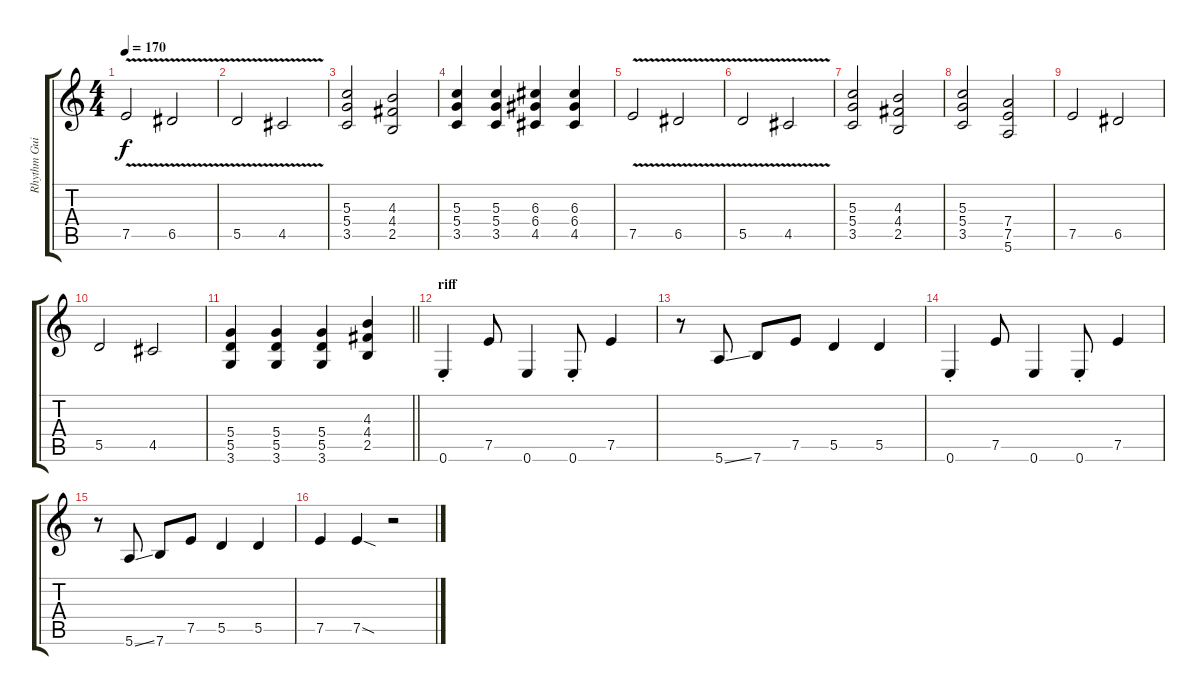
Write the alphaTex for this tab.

\track ("Rhythm Guitar" "Rhythm Gui") {instrument distortionguitar}
\staff {score tabs}
\tuning (E4 B3 G3 D3 A2 E2) {hide}
\ts (4 4)
\tempo 170
\clef g2
\ks c
7.5{v}.2{dy f} 6.5{v}.2 |
5.5{v}.2 4.5{v}.2 |
(5.3 5.4 3.5).2 (4.3 4.4 2.5).2 |
(5.3 5.4 3.5).4 (5.3 5.4 3.5).4 (6.3 6.4 4.5).4 (6.3 6.4 4.5).4 |
7.5{v}.2 6.5{v}.2 |
5.5{v}.2 4.5{v}.2 |
(5.3 5.4 3.5).2 (4.3 4.4 2.5).2 |
(5.3 5.4 3.5).2 (7.4 7.5 5.6).2 |
7.5.2 6.5.2 |
5.5.2 4.5.2 |
\barLineRight lightlight
(5.4 5.5 3.6).4 (5.4 5.5 3.6).4 (5.4 5.5 3.6).4 (4.3 4.4 2.5).4 |
\section ("" "riff")
0.6{st}.4 7.5.8 0.6.4 0.6{st}.8 7.5.4 |
r.8 5.6{ss}.8 7.6.8 7.5.8 5.5.4 5.5.4 |
0.6{st}.4 7.5.8 0.6.4 0.6{st}.8 7.5.4 |
r.8 5.6{ss}.8 7.6.8 7.5.8 5.5.4 5.5.4 |
7.5.4 7.5{sod}.4 r.2
